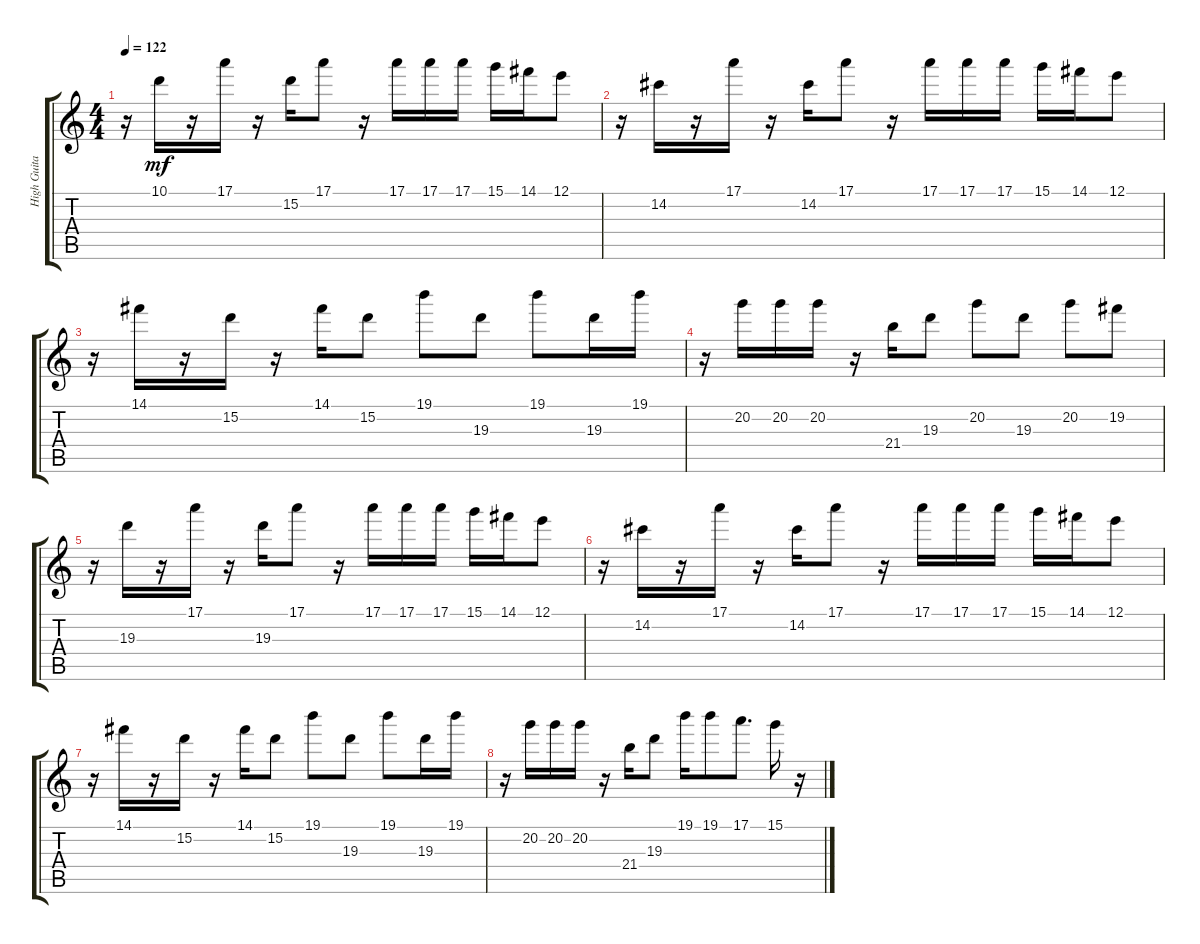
\track ("High Guitar" "High Guita") {instrument acousticguitarnylon}
\staff {score tabs}
\tuning (E4 B3 G3 D3 A2 E2) {hide}
\ts (4 4)
\tempo 122
\clef g2
\ks c
r.16{dy mf} 10.1.16 r.16 17.1.16 r.16 15.2.16 17.1.8 r.16 17.1.16 17.1.16 17.1.16 15.1.16 14.1.16 12.1.8 |
r.16 14.2.16 r.16 17.1.16 r.16 14.2.16 17.1.8 r.16 17.1.16 17.1.16 17.1.16 15.1.16 14.1.16 12.1.8 |
r.16 14.1.16 r.16 15.2.16 r.16 14.1.16 15.2.8 19.1.8 19.3.8 19.1.8 19.3.16 19.1.16 |
r.16 20.2.16 20.2.16 20.2.16 r.16 21.4.16 19.3.8 20.2.8 19.3.8 20.2.8 19.2.8 |
r.16 19.3.16 r.16 17.1.16 r.16 19.3.16 17.1.8 r.16 17.1.16 17.1.16 17.1.16 15.1.16 14.1.16 12.1.8 |
r.16 14.2.16 r.16 17.1.16 r.16 14.2.16 17.1.8 r.16 17.1.16 17.1.16 17.1.16 15.1.16 14.1.16 12.1.8 |
r.16 14.1.16 r.16 15.2.16 r.16 14.1.16 15.2.8 19.1.8 19.3.8 19.1.8 19.3.16 19.1.16 |
r.16 20.2.16 20.2.16 20.2.16 r.16 21.4.16 19.3.8 19.1.16 19.1.8 17.1.8{d} 15.1.16 r.16
